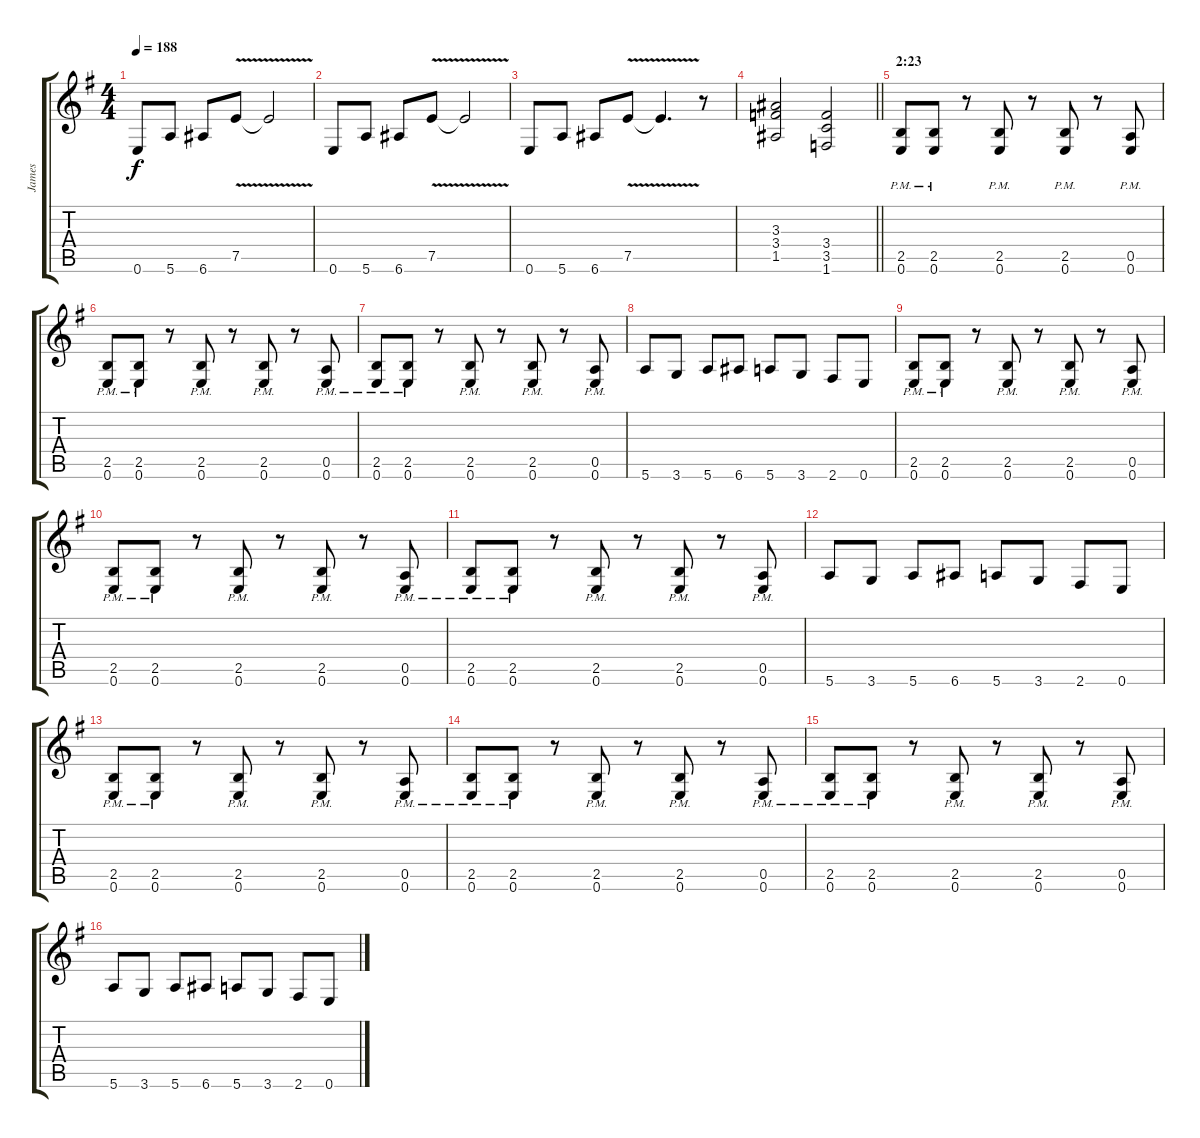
\track ("James" "James") {instrument distortionguitar}
\staff {score tabs}
\tuning (E4 B3 G3 D3 A2 E2) {hide}
\ts (4 4)
\tempo 188
\clef g2
\ks eminor
0.6.8{dy f} 5.6.8 6.6.8 7.5{v}.8 7.5{t}.2 |
0.6.8 5.6.8 6.6.8 7.5{v}.8 7.5{t}.2 |
0.6.8 5.6.8 6.6.8 7.5{v}.8 7.5{t}.4{d} r.8 |
\barLineRight lightlight
(3.3 3.4 1.5).2 (3.4 3.5 1.6).2 |
\section ("" "2:23")
(2.5{pm} 0.6{pm}).8 (2.5{pm} 0.6{pm}).8 r.8 (2.5{pm} 0.6{pm}).8 r.8 (2.5{pm} 0.6{pm}).8 r.8 (0.5{pm} 0.6{pm}).8 |
(2.5{pm} 0.6{pm}).8 (2.5{pm} 0.6{pm}).8 r.8 (2.5{pm} 0.6{pm}).8 r.8 (2.5{pm} 0.6{pm}).8 r.8 (0.5{pm} 0.6{pm}).8 |
(2.5{pm} 0.6{pm}).8 (2.5{pm} 0.6{pm}).8 r.8 (2.5{pm} 0.6{pm}).8 r.8 (2.5{pm} 0.6{pm}).8 r.8 (0.5{pm} 0.6{pm}).8 |
5.6.8 3.6.8 5.6.8 6.6.8 5.6.8 3.6.8 2.6.8 0.6.8 |
(2.5{pm} 0.6{pm}).8 (2.5{pm} 0.6{pm}).8 r.8 (2.5{pm} 0.6{pm}).8 r.8 (2.5{pm} 0.6{pm}).8 r.8 (0.5{pm} 0.6{pm}).8 |
(2.5{pm} 0.6{pm}).8 (2.5{pm} 0.6{pm}).8 r.8 (2.5{pm} 0.6{pm}).8 r.8 (2.5{pm} 0.6{pm}).8 r.8 (0.5{pm} 0.6{pm}).8 |
(2.5{pm} 0.6{pm}).8 (2.5{pm} 0.6{pm}).8 r.8 (2.5{pm} 0.6{pm}).8 r.8 (2.5{pm} 0.6{pm}).8 r.8 (0.5{pm} 0.6{pm}).8 |
5.6.8 3.6.8 5.6.8 6.6.8 5.6.8 3.6.8 2.6.8 0.6.8 |
(2.5{pm} 0.6{pm}).8 (2.5{pm} 0.6{pm}).8 r.8 (2.5{pm} 0.6{pm}).8 r.8 (2.5{pm} 0.6{pm}).8 r.8 (0.5{pm} 0.6{pm}).8 |
(2.5{pm} 0.6{pm}).8 (2.5{pm} 0.6{pm}).8 r.8 (2.5{pm} 0.6{pm}).8 r.8 (2.5{pm} 0.6{pm}).8 r.8 (0.5{pm} 0.6{pm}).8 |
(2.5{pm} 0.6{pm}).8 (2.5{pm} 0.6{pm}).8 r.8 (2.5{pm} 0.6{pm}).8 r.8 (2.5{pm} 0.6{pm}).8 r.8 (0.5{pm} 0.6{pm}).8 |
5.6.8 3.6.8 5.6.8 6.6.8 5.6.8 3.6.8 2.6.8 0.6.8
